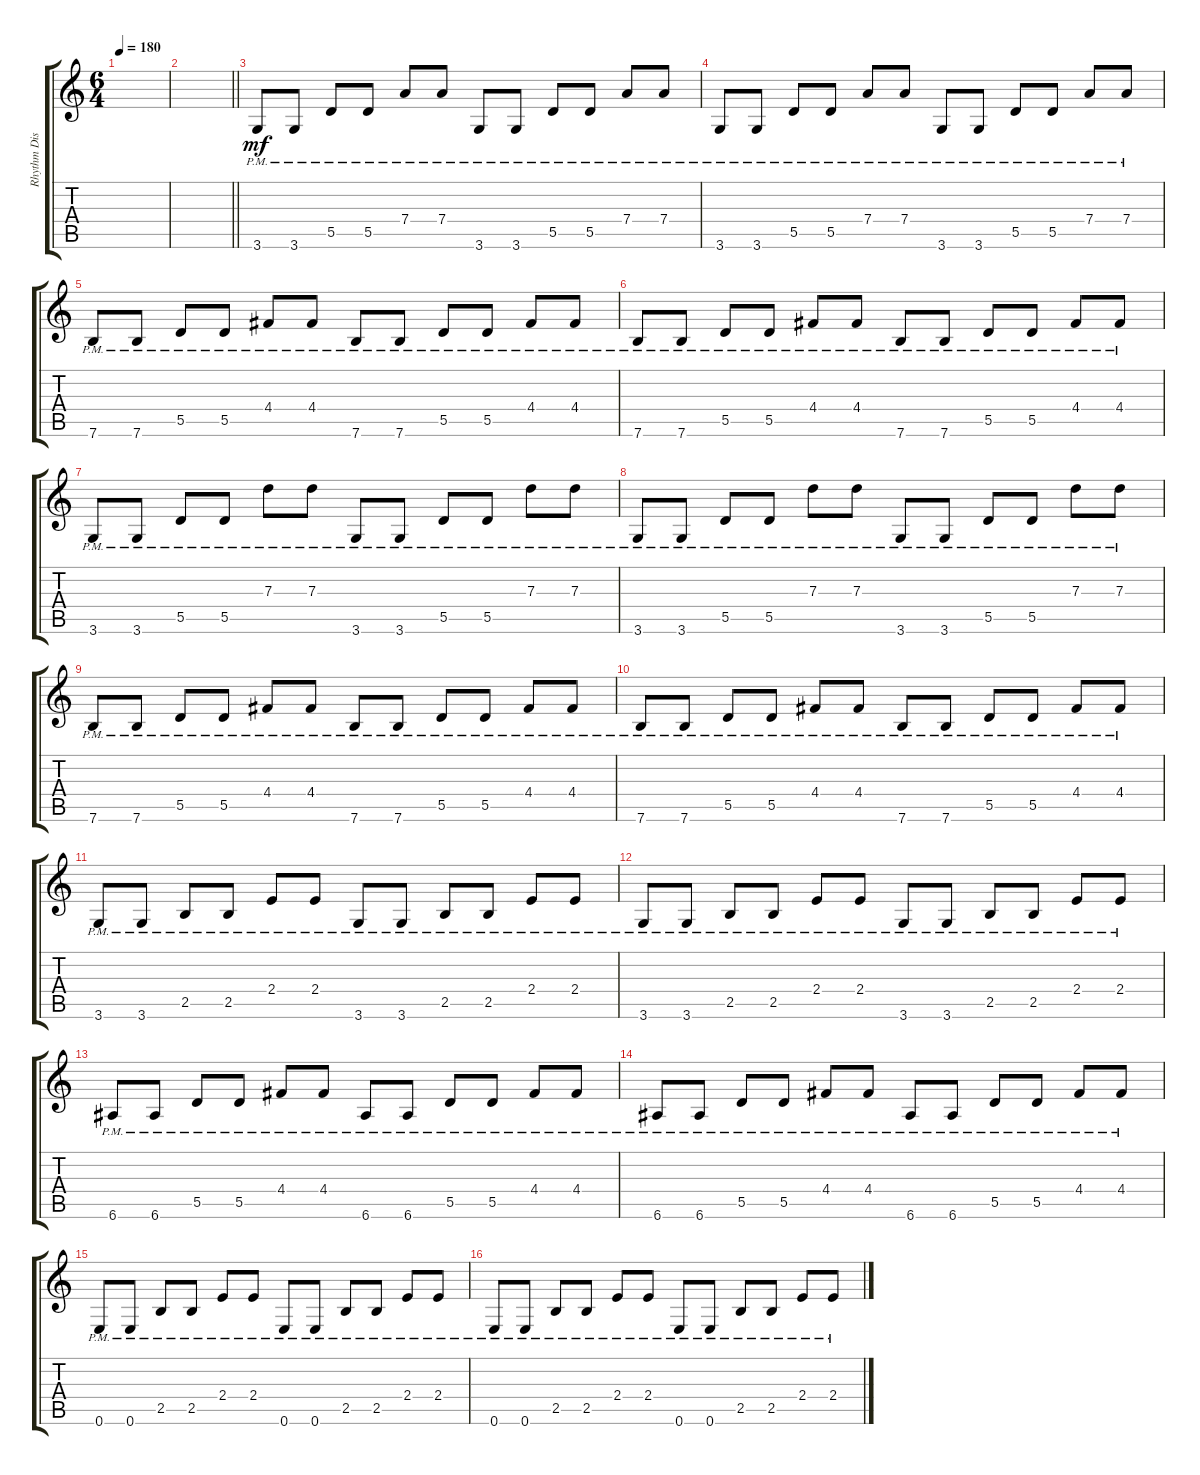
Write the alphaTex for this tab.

\track ("Rhythm Distortion" "Rhythm Dis") {instrument overdrivenguitar}
\staff {score tabs}
\tuning (E4 B3 G3 D3 A2 E2) {hide}
\ts (6 4)
\tempo 180
\clef g2
\ks c
|
\barLineRight lightlight
|
3.6{pm}.8{dy mf} 3.6{pm}.8 5.5{pm}.8 5.5{pm}.8 7.4{pm}.8 7.4{pm}.8 3.6{pm}.8 3.6{pm}.8 5.5{pm}.8 5.5{pm}.8 7.4{pm}.8 7.4{pm}.8 |
3.6{pm}.8 3.6{pm}.8 5.5{pm}.8 5.5{pm}.8 7.4{pm}.8 7.4{pm}.8 3.6{pm}.8 3.6{pm}.8 5.5{pm}.8 5.5{pm}.8 7.4{pm}.8 7.4{pm}.8 |
7.6{pm}.8 7.6{pm}.8 5.5{pm}.8 5.5{pm}.8 4.4{pm}.8 4.4{pm}.8 7.6{pm}.8 7.6{pm}.8 5.5{pm}.8 5.5{pm}.8 4.4{pm}.8 4.4{pm}.8 |
7.6{pm}.8 7.6{pm}.8 5.5{pm}.8 5.5{pm}.8 4.4{pm}.8 4.4{pm}.8 7.6{pm}.8 7.6{pm}.8 5.5{pm}.8 5.5{pm}.8 4.4{pm}.8 4.4{pm}.8 |
3.6{pm}.8 3.6{pm}.8 5.5{pm}.8 5.5{pm}.8 7.3{pm}.8 7.3{pm}.8 3.6{pm}.8 3.6{pm}.8 5.5{pm}.8 5.5{pm}.8 7.3{pm}.8 7.3{pm}.8 |
3.6{pm}.8 3.6{pm}.8 5.5{pm}.8 5.5{pm}.8 7.3{pm}.8 7.3{pm}.8 3.6{pm}.8 3.6{pm}.8 5.5{pm}.8 5.5{pm}.8 7.3{pm}.8 7.3{pm}.8 |
7.6{pm}.8 7.6{pm}.8 5.5{pm}.8 5.5{pm}.8 4.4{pm}.8 4.4{pm}.8 7.6{pm}.8 7.6{pm}.8 5.5{pm}.8 5.5{pm}.8 4.4{pm}.8 4.4{pm}.8 |
7.6{pm}.8 7.6{pm}.8 5.5{pm}.8 5.5{pm}.8 4.4{pm}.8 4.4{pm}.8 7.6{pm}.8 7.6{pm}.8 5.5{pm}.8 5.5{pm}.8 4.4{pm}.8 4.4{pm}.8 |
3.6{pm}.8 3.6{pm}.8 2.5{pm}.8 2.5{pm}.8 2.4{pm}.8 2.4{pm}.8 3.6{pm}.8 3.6{pm}.8 2.5{pm}.8 2.5{pm}.8 2.4{pm}.8 2.4{pm}.8 |
3.6{pm}.8 3.6{pm}.8 2.5{pm}.8 2.5{pm}.8 2.4{pm}.8 2.4{pm}.8 3.6{pm}.8 3.6{pm}.8 2.5{pm}.8 2.5{pm}.8 2.4{pm}.8 2.4{pm}.8 |
6.6{pm}.8 6.6{pm}.8 5.5{pm}.8 5.5{pm}.8 4.4{pm}.8 4.4{pm}.8 6.6{pm}.8 6.6{pm}.8 5.5{pm}.8 5.5{pm}.8 4.4{pm}.8 4.4{pm}.8 |
6.6{pm}.8 6.6{pm}.8 5.5{pm}.8 5.5{pm}.8 4.4{pm}.8 4.4{pm}.8 6.6{pm}.8 6.6{pm}.8 5.5{pm}.8 5.5{pm}.8 4.4{pm}.8 4.4{pm}.8 |
0.6{pm}.8 0.6{pm}.8 2.5{pm}.8 2.5{pm}.8 2.4{pm}.8 2.4{pm}.8 0.6{pm}.8 0.6{pm}.8 2.5{pm}.8 2.5{pm}.8 2.4{pm}.8 2.4{pm}.8 |
0.6{pm}.8 0.6{pm}.8 2.5{pm}.8 2.5{pm}.8 2.4{pm}.8 2.4{pm}.8 0.6{pm}.8 0.6{pm}.8 2.5{pm}.8 2.5{pm}.8 2.4{pm}.8 2.4{pm}.8
